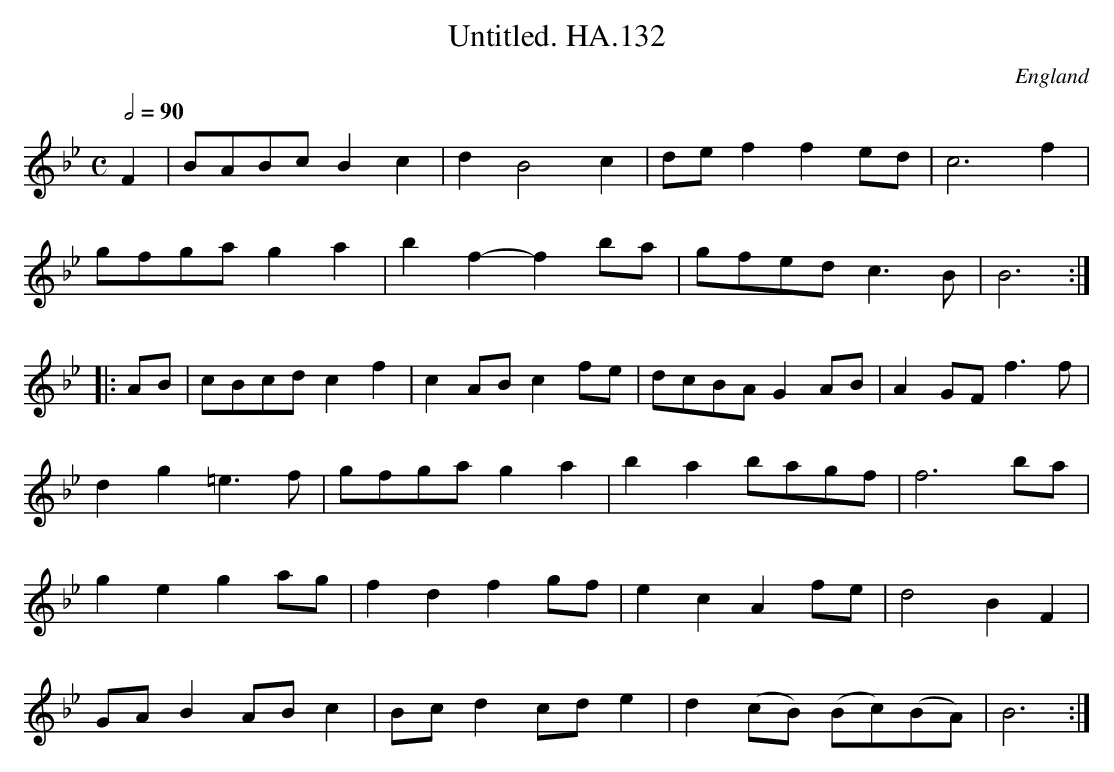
X:1
T:Untitled. HA.132
L:1/8
M:C
O:England
Q:1/2=90
K:Bb
F2|BABc B2c2|d2B4c2|def2 f2ed|c6f2|!
gfga g2a2|b2f2-f2ba|gfed c3B|B6:|!
|:AB|cBcd c2f2|c2AB c2fe|dcBA G2AB|A2GF f3f|!
d2g2=e3f|gfga g2a2|b2a2 bagf|f6ba|!
g2e2 g2ag|f2d2 f2gf|e2c2 A2fe|d4B2F2|!
GAB2 ABc2|Bcd2 cde2|d2(cB) (Bc)(BA)|B6:|
